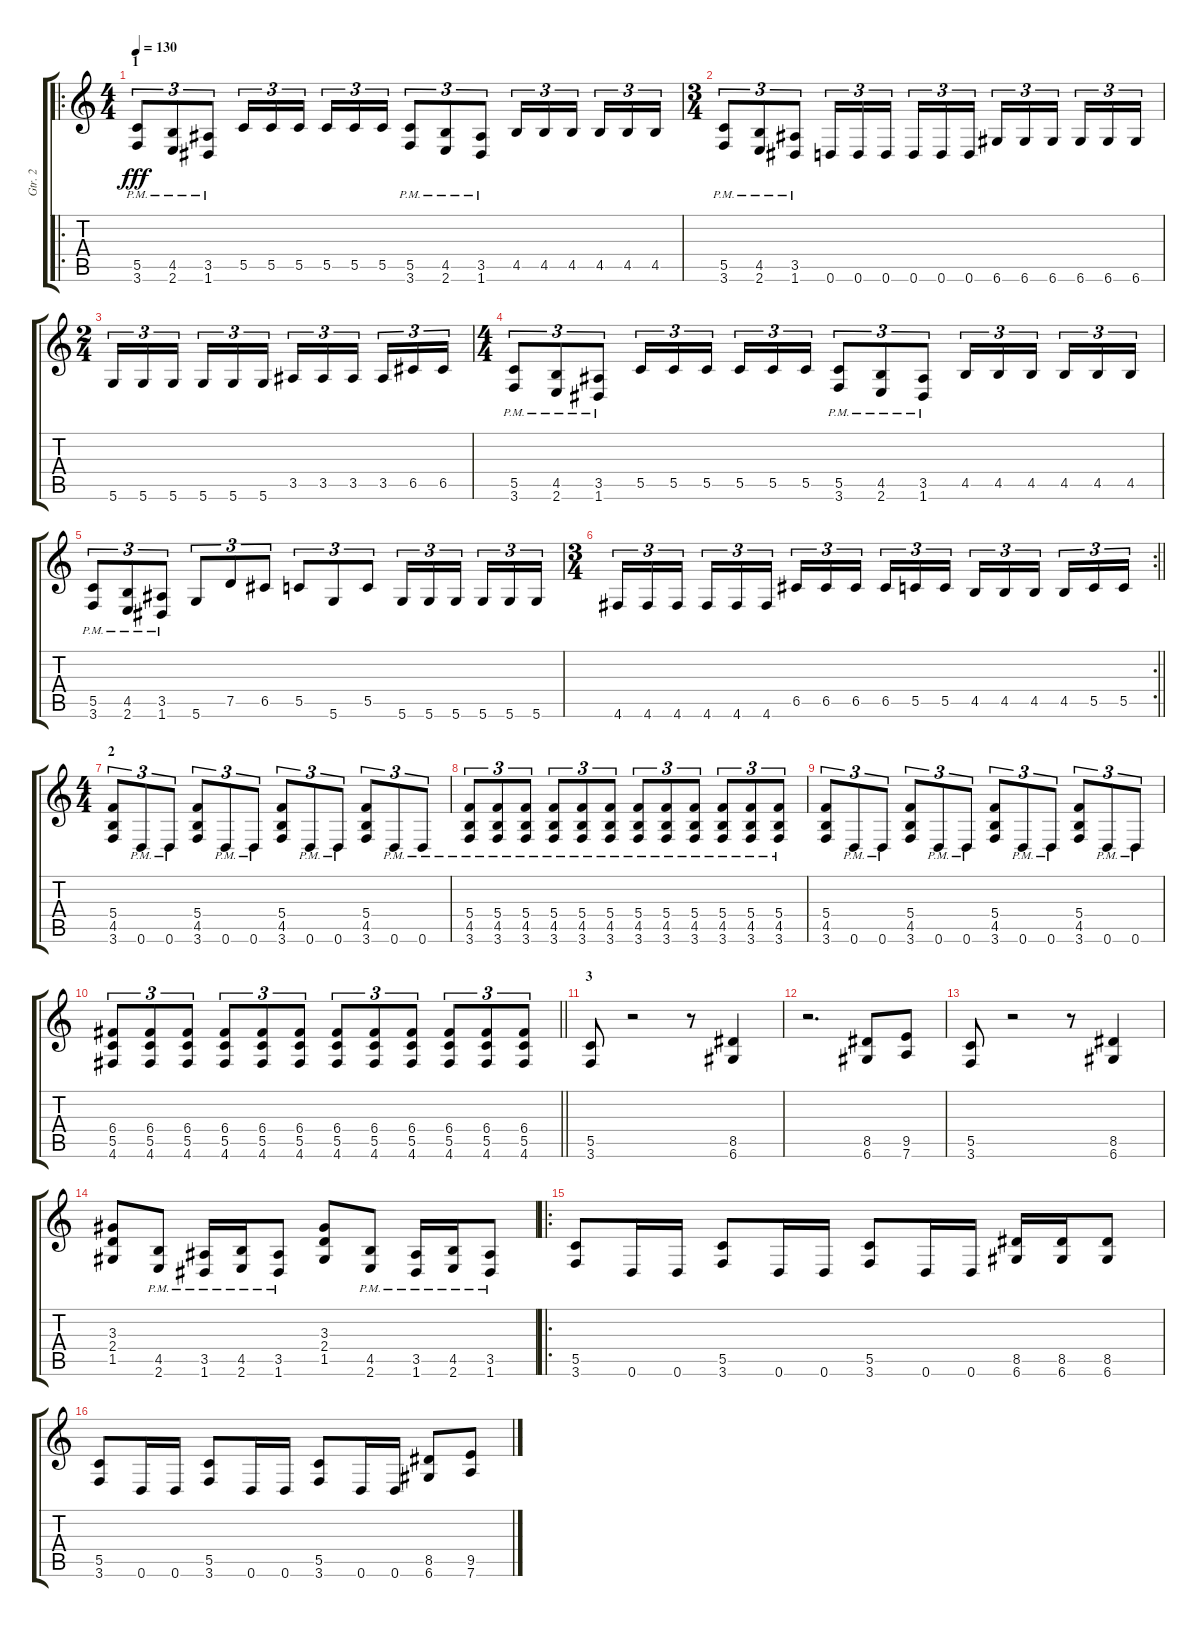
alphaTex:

\track ("Gtr. 2" "Gtr. 2") {instrument distortionguitar}
\staff {score tabs}
\tuning (D4 A3 F3 C3 G2 D2) {hide}
\ro
\ts (4 4)
\section ("" "1")
\tempo 130
\clef g2
\ks c
(5.5{pm} 3.6{pm}).8{tu (3 2) dy fff instrument distortionguitar} (4.5{pm} 2.6{pm}).8{tu (3 2)} (3.5{pm} 1.6{pm}).8{tu (3 2)} 5.5.16{tu (3 2)} 5.5.16{tu (3 2)} 5.5.16{tu (3 2) beam splitsecondary} 5.5.16{tu (3 2)} 5.5.16{tu (3 2)} 5.5.16{tu (3 2)} (5.5{pm} 3.6{pm}).8{tu (3 2)} (4.5{pm} 2.6{pm}).8{tu (3 2)} (3.5{pm} 1.6{pm}).8{tu (3 2)} 4.5.16{tu (3 2)} 4.5.16{tu (3 2)} 4.5.16{tu (3 2) beam splitsecondary} 4.5.16{tu (3 2)} 4.5.16{tu (3 2)} 4.5.16{tu (3 2)} |
\ts (3 4)
(5.5{pm} 3.6{pm}).8{tu (3 2)} (4.5{pm} 2.6{pm}).8{tu (3 2)} (3.5{pm} 1.6{pm}).8{tu (3 2)} 0.6.16{tu (3 2)} 0.6.16{tu (3 2)} 0.6.16{tu (3 2) beam splitsecondary} 0.6.16{tu (3 2)} 0.6.16{tu (3 2)} 0.6.16{tu (3 2)} 6.6.16{tu (3 2)} 6.6.16{tu (3 2)} 6.6.16{tu (3 2) beam splitsecondary} 6.6.16{tu (3 2)} 6.6.16{tu (3 2)} 6.6.16{tu (3 2)} |
\ts (2 4)
5.6.16{tu (3 2)} 5.6.16{tu (3 2)} 5.6.16{tu (3 2) beam splitsecondary} 5.6.16{tu (3 2)} 5.6.16{tu (3 2)} 5.6.16{tu (3 2)} 3.5.16{tu (3 2)} 3.5.16{tu (3 2)} 3.5.16{tu (3 2) beam splitsecondary} 3.5.16{tu (3 2)} 6.5.16{tu (3 2)} 6.5.16{tu (3 2)} |
\ts (4 4)
(5.5{pm} 3.6{pm}).8{tu (3 2)} (4.5{pm} 2.6{pm}).8{tu (3 2)} (3.5{pm} 1.6{pm}).8{tu (3 2)} 5.5.16{tu (3 2)} 5.5.16{tu (3 2)} 5.5.16{tu (3 2) beam splitsecondary} 5.5.16{tu (3 2)} 5.5.16{tu (3 2)} 5.5.16{tu (3 2)} (5.5{pm} 3.6{pm}).8{tu (3 2)} (4.5{pm} 2.6{pm}).8{tu (3 2)} (3.5{pm} 1.6{pm}).8{tu (3 2)} 4.5.16{tu (3 2)} 4.5.16{tu (3 2)} 4.5.16{tu (3 2) beam splitsecondary} 4.5.16{tu (3 2)} 4.5.16{tu (3 2)} 4.5.16{tu (3 2)} |
(5.5{pm} 3.6{pm}).8{tu (3 2)} (4.5{pm} 2.6{pm}).8{tu (3 2)} (3.5{pm} 1.6{pm}).8{tu (3 2)} 5.6.8{tu (3 2)} 7.5.8{tu (3 2)} 6.5.8{tu (3 2)} 5.5.8{tu (3 2)} 5.6.8{tu (3 2)} 5.5.8{tu (3 2)} 5.6.16{tu (3 2)} 5.6.16{tu (3 2)} 5.6.16{tu (3 2) beam splitsecondary} 5.6.16{tu (3 2)} 5.6.16{tu (3 2)} 5.6.16{tu (3 2)} |
\rc 2
\ts (3 4)
\barLineRight lightlight
4.6.16{tu (3 2)} 4.6.16{tu (3 2)} 4.6.16{tu (3 2) beam splitsecondary} 4.6.16{tu (3 2)} 4.6.16{tu (3 2)} 4.6.16{tu (3 2)} 6.5.16{tu (3 2)} 6.5.16{tu (3 2)} 6.5.16{tu (3 2) beam splitsecondary} 6.5.16{tu (3 2)} 5.5.16{tu (3 2)} 5.5.16{tu (3 2)} 4.5.16{tu (3 2)} 4.5.16{tu (3 2)} 4.5.16{tu (3 2) beam splitsecondary} 4.5.16{tu (3 2)} 5.5.16{tu (3 2)} 5.5.16{tu (3 2)} |
\ts (4 4)
\section ("" "2")
(5.4 4.5 3.6).8{tu (3 2)} 0.6{pm}.8{tu (3 2)} 0.6{pm}.8{tu (3 2)} (5.4 4.5 3.6).8{tu (3 2)} 0.6{pm}.8{tu (3 2)} 0.6{pm}.8{tu (3 2)} (5.4 4.5 3.6).8{tu (3 2)} 0.6{pm}.8{tu (3 2)} 0.6{pm}.8{tu (3 2)} (5.4 4.5 3.6).8{tu (3 2)} 0.6{pm}.8{tu (3 2)} 0.6{pm}.8{tu (3 2)} |
(5.4{pm} 4.5{pm} 3.6{pm}).8{tu (3 2)} (5.4{pm} 4.5{pm} 3.6{pm}).8{tu (3 2)} (5.4{pm} 4.5{pm} 3.6{pm}).8{tu (3 2)} (5.4{pm} 4.5{pm} 3.6{pm}).8{tu (3 2)} (5.4{pm} 4.5{pm} 3.6{pm}).8{tu (3 2)} (5.4{pm} 4.5{pm} 3.6{pm}).8{tu (3 2)} (5.4{pm} 4.5{pm} 3.6{pm}).8{tu (3 2)} (5.4{pm} 4.5{pm} 3.6{pm}).8{tu (3 2)} (5.4{pm} 4.5{pm} 3.6{pm}).8{tu (3 2)} (5.4{pm} 4.5{pm} 3.6{pm}).8{tu (3 2)} (5.4{pm} 4.5{pm} 3.6{pm}).8{tu (3 2)} (5.4{pm} 4.5{pm} 3.6{pm}).8{tu (3 2)} |
(5.4 4.5 3.6).8{tu (3 2)} 0.6{pm}.8{tu (3 2)} 0.6{pm}.8{tu (3 2)} (5.4 4.5 3.6).8{tu (3 2)} 0.6{pm}.8{tu (3 2)} 0.6{pm}.8{tu (3 2)} (5.4 4.5 3.6).8{tu (3 2)} 0.6{pm}.8{tu (3 2)} 0.6{pm}.8{tu (3 2)} (5.4 4.5 3.6).8{tu (3 2)} 0.6{pm}.8{tu (3 2)} 0.6{pm}.8{tu (3 2)} |
\barLineRight lightlight
(6.4 5.5 4.6).8{tu (3 2)} (6.4 5.5 4.6).8{tu (3 2)} (6.4 5.5 4.6).8{tu (3 2)} (6.4 5.5 4.6).8{tu (3 2)} (6.4 5.5 4.6).8{tu (3 2)} (6.4 5.5 4.6).8{tu (3 2)} (6.4 5.5 4.6).8{tu (3 2)} (6.4 5.5 4.6).8{tu (3 2)} (6.4 5.5 4.6).8{tu (3 2)} (6.4 5.5 4.6).8{tu (3 2)} (6.4 5.5 4.6).8{tu (3 2)} (6.4 5.5 4.6).8{tu (3 2)} |
\section ("" "3")
(5.5 3.6).8 r.2 r.8 (8.5 6.6).4 |
r.2{d} (8.5 6.6).8 (9.5 7.6).8 |
(5.5 3.6).8 r.2 r.8 (8.5 6.6).4 |
(3.3 2.4 1.5).8 (4.5{pm} 2.6{pm}).8 (3.5{pm} 1.6{pm}).16 (4.5{pm} 2.6{pm}).16 (3.5{pm} 1.6{pm}).8 (3.3 2.4 1.5).8 (4.5{pm} 2.6{pm}).8 (3.5{pm} 1.6{pm}).16 (4.5{pm} 2.6{pm}).16 (3.5{pm} 1.6{pm}).8 |
\ro
(5.5 3.6).8 0.6.16 0.6.16 (5.5 3.6).8 0.6.16 0.6.16 (5.5 3.6).8 0.6.16 0.6.16 (8.5 6.6).16 (8.5 6.6).16 (8.5 6.6).8 |
(5.5 3.6).8 0.6.16 0.6.16 (5.5 3.6).8 0.6.16 0.6.16 (5.5 3.6).8 0.6.16 0.6.16 (8.5 6.6).8 (9.5 7.6).8
